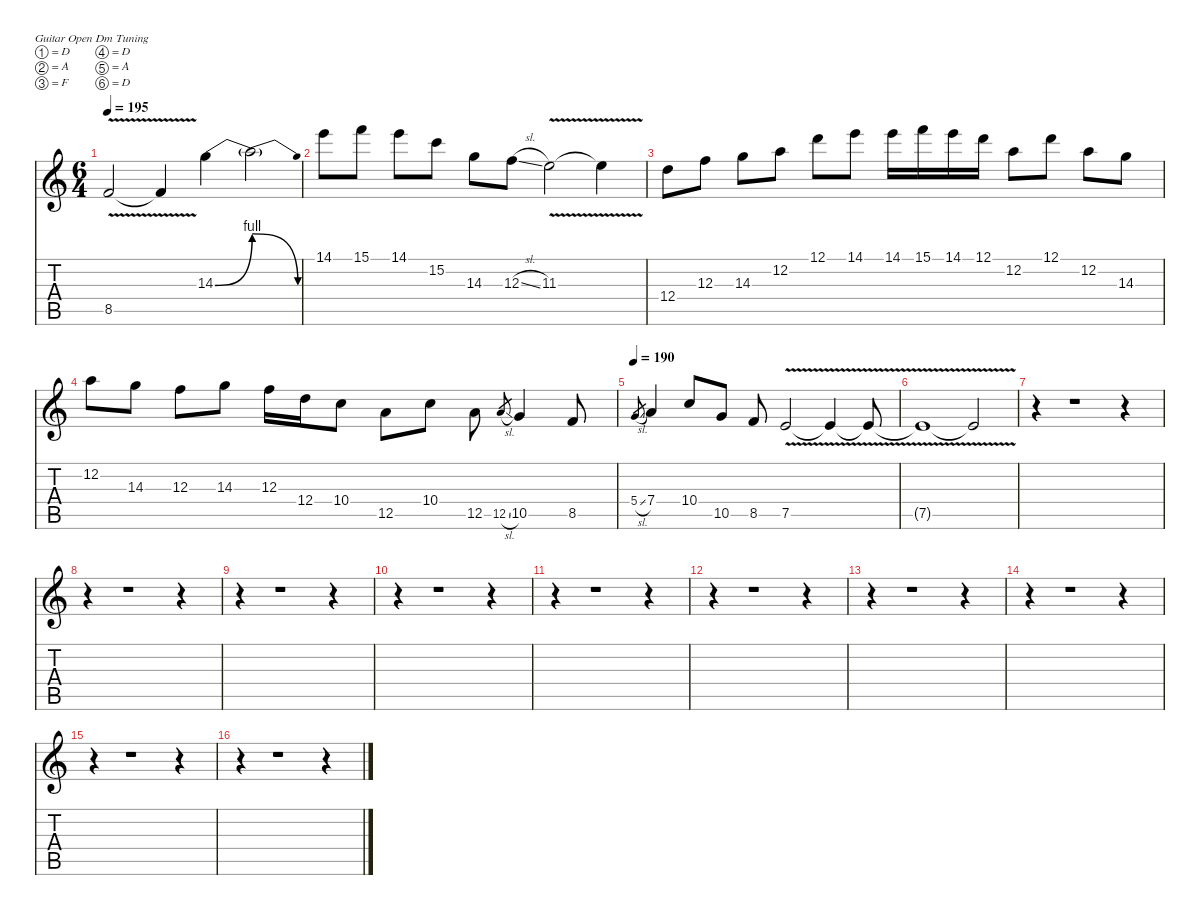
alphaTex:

\defaultSystemsLayout 4
\hideDynamics
\bracketExtendMode nobrackets
\singleTrackTrackNamePolicy hidden
\multiTrackTrackNamePolicy hidden
\firstSystemTrackNameMode fullname
\firstSystemTrackNameOrientation horizontal
\otherSystemsTrackNameOrientation horizontal
\track ("Overdubing" "od.guit.") {instrument overdrivenguitar}
\staff {score tabs}
\tuning (D4 A3 F3 D3 A2 D2)
\ts (6 4)
\tempo 195
\clef g2
\ks c
8.5{v}.2{dy f beam Up} 8.5{v t}.4{beam Up} 14.3{be (bend 0 0 60 4)}.4{beam Down} 14.3{be (release 0 4 60 0) t}.2{beam Down} |
14.1.8{beam Down} 15.1.8{beam Down} 14.1.8{beam Down} 15.2.8{beam Down} 14.3.8{beam Down} 12.3{sl}.8{beam Down} 11.3{v}.2{beam Down} 11.3{v t}.4{beam Down} |
12.4.8{beam Down} 12.3.8{beam Down} 14.3.8{beam Down} 12.2.8{beam Down} 12.1.8{beam Down} 14.1.8{beam Down} 14.1.16{beam Down} 15.1.16{beam Down} 14.1.16{beam Down} 12.1.16{beam Down} 12.2.8{beam Down} 12.1.8{beam Down} 12.2.8{beam Down} 14.3.8{beam Down} |
12.2.8{beam Down} 14.3.8{beam Down} 12.3.8{beam Down} 14.3.8{beam Down} 12.3.16{beam Down} 12.4.16{beam Down} 10.4.8{beam Down} 12.5.8{beam Down} 10.4.8{beam Down} 12.5.8{beam Down} 12.5{sl}.8{gr dy mf beam Up} 10.5.4{dy f beam Up} 8.5.8{beam Up} |
\tempo 190
5.4{sl}.8{gr dy mp beam Up} 7.4.4{dy f beam Up} 10.4.8{beam Up} 10.5.8{beam Up} 8.5.8{beam Up} 7.5{v}.2{beam Up} 7.5{v t}.4{beam Up} 7.5{v t}.8{beam Up} |
7.5{v t}.1{beam Up} 7.5{v t}.2{beam Up} |
r.4{beam Down} r.1{beam Down} r.4{beam Down} |
r.4{beam Down} r.1{beam Down} r.4{beam Down} |
r.4{beam Down} r.1{beam Down} r.4{beam Down} |
r.4{beam Down} r.1{beam Down} r.4{beam Down} |
r.4{beam Down} r.1{beam Down} r.4{beam Down} |
r.4{beam Down} r.1{beam Down} r.4{beam Down} |
r.4{beam Down} r.1{beam Down} r.4{beam Down} |
r.4{beam Down} r.1{beam Down} r.4{beam Down} |
r.4{beam Down} r.1{beam Down} r.4{beam Down} |
r.4{beam Down} r.1{beam Down} r.4{beam Down}
